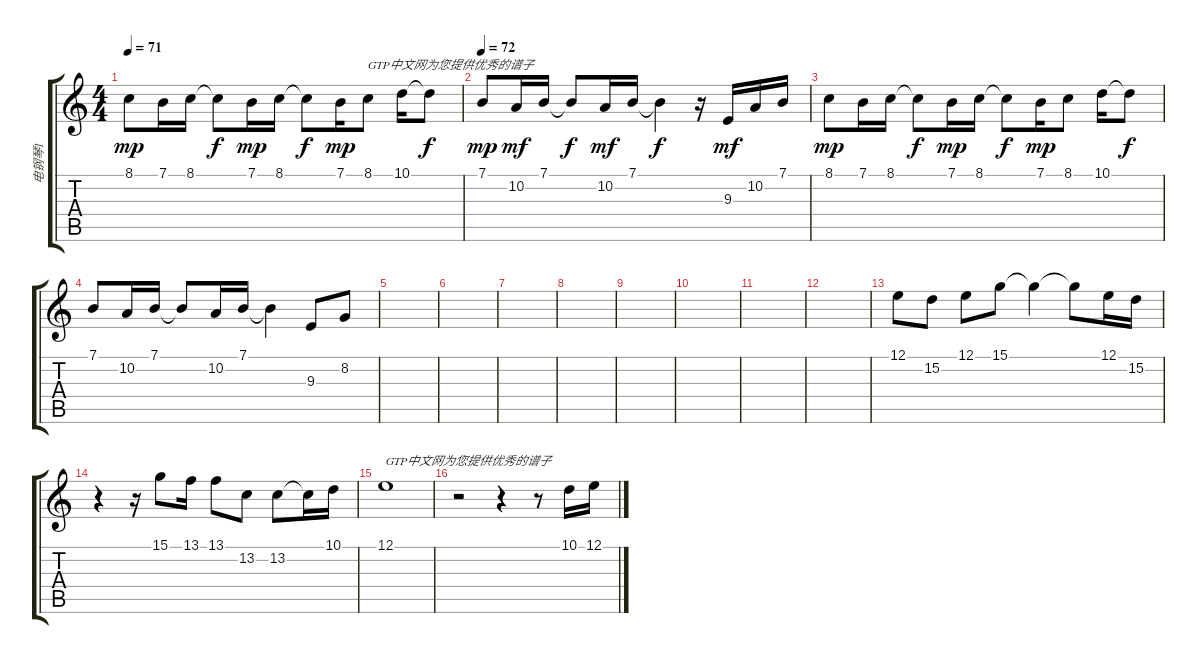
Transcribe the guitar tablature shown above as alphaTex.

\track ("电钢琴1" "电钢琴1") {instrument electricgrandpiano}
\staff {score tabs}
\tuning (E4 B3 G3 D3 A2 E2) {hide}
\ts (4 4)
\tempo 71
\clef g2
\ks c
8.1.8{dy mp instrument electricgrandpiano} 7.1.16 8.1.16 8.1{t}.8{dy f} 7.1.16{dy mp} 8.1.16 8.1{t}.8{dy f} 7.1.16{dy mp} 8.1.8{txt "GTP中文网为您提供优秀的谱子"} 10.1.16 10.1{t}.8{dy f} |
\tempo 72
7.1.8{dy mp} 10.2.16{dy mf} 7.1.16 7.1{t}.8{dy f} 10.2.16{dy mf} 7.1.16 7.1{t}.4{dy f} r.16 9.3.16{dy mf} 10.2.16 7.1.16 |
8.1.8{dy mp} 7.1.16 8.1.16 8.1{t}.8{dy f} 7.1.16{dy mp} 8.1.16 8.1{t}.8{dy f} 7.1.16{dy mp} 8.1.8 10.1.16 10.1{t}.8{dy f} |
7.1.8 10.2.16 7.1.16 7.1{t}.8 10.2.16 7.1.16 7.1{t}.4 9.3.8 8.2.8 |
|
|
|
|
|
|
|
|
12.1.8 15.2.8 12.1.8 15.1.8 15.1{t}.4 15.1{t}.8 12.1.16 15.2.16 |
r.4 r.16 15.1.8 13.1.16 13.1.8 13.2.8 13.2.8 13.2{t}.16 10.1.16 |
12.1.1{txt "GTP中文网为您提供优秀的谱子"} |
r.2 r.4 r.8 10.1.16 12.1.16
